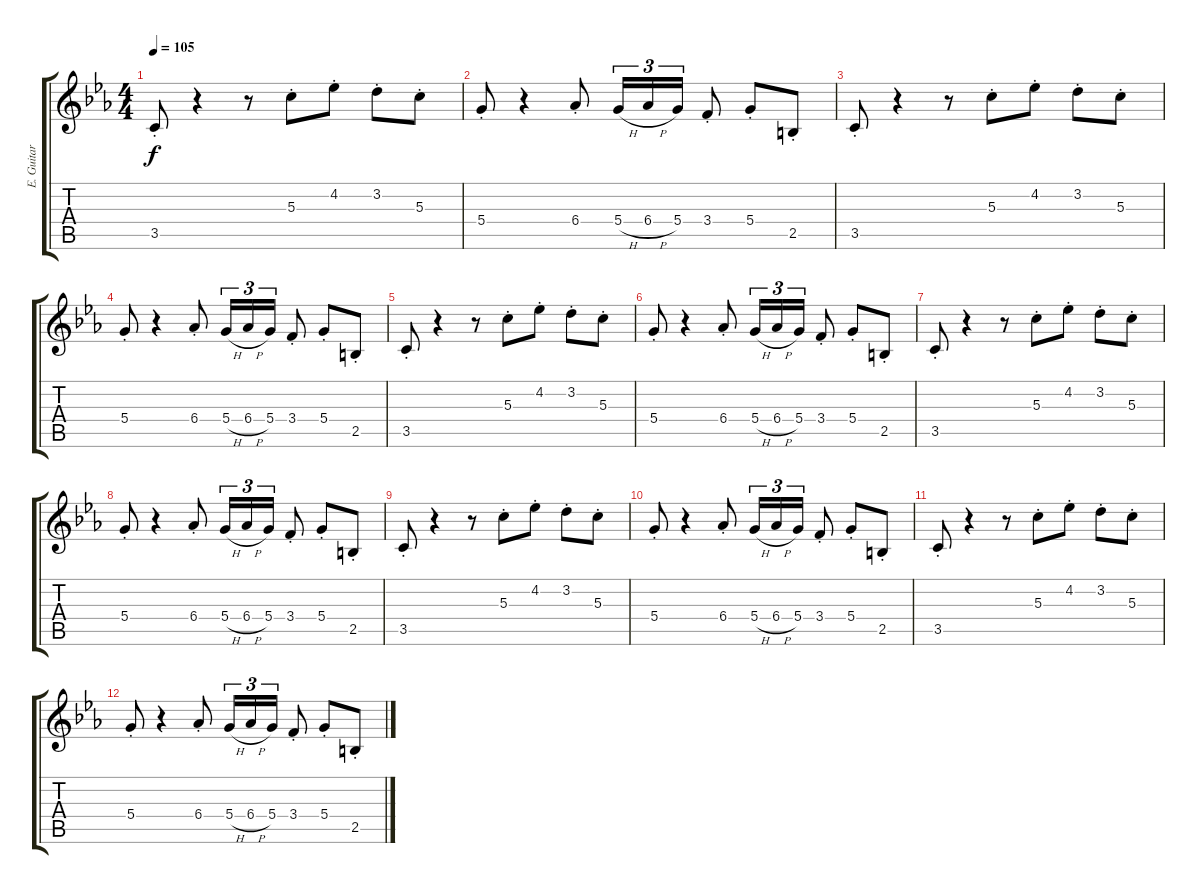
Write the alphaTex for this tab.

\track ("E. Guitar" "E. Guitar") {instrument electricguitarmuted}
\staff {score tabs}
\tuning (E4 B3 G3 D3 A2 E2) {hide}
\ts (4 4)
\tempo 105
\clef g2
\ks eb
3.5{st}.8{dy f} r.4 r.8 5.3{st}.8 4.2{st}.8 3.2{st}.8 5.3{st}.8 |
5.4{st}.8 r.4 6.4{st}.8 5.4{h}.16{tu (3 2)} 6.4{h}.16{tu (3 2)} 5.4.16{tu (3 2)} 3.4{st}.8 5.4{st}.8 2.5{st}.8 |
3.5{st}.8 r.4 r.8 5.3{st}.8 4.2{st}.8 3.2{st}.8 5.3{st}.8 |
5.4{st}.8 r.4 6.4{st}.8 5.4{h}.16{tu (3 2)} 6.4{h}.16{tu (3 2)} 5.4.16{tu (3 2)} 3.4{st}.8 5.4{st}.8 2.5{st}.8 |
3.5{st}.8 r.4 r.8 5.3{st}.8 4.2{st}.8 3.2{st}.8 5.3{st}.8 |
5.4{st}.8 r.4 6.4{st}.8 5.4{h}.16{tu (3 2)} 6.4{h}.16{tu (3 2)} 5.4.16{tu (3 2)} 3.4{st}.8 5.4{st}.8 2.5{st}.8 |
3.5{st}.8 r.4 r.8 5.3{st}.8 4.2{st}.8 3.2{st}.8 5.3{st}.8 |
5.4{st}.8 r.4 6.4{st}.8 5.4{h}.16{tu (3 2)} 6.4{h}.16{tu (3 2)} 5.4.16{tu (3 2)} 3.4{st}.8 5.4{st}.8 2.5{st}.8 |
3.5{st}.8{volume 0} r.4 r.8 5.3{st}.8 4.2{st}.8 3.2{st}.8 5.3{st}.8 |
5.4{st}.8 r.4 6.4{st}.8 5.4{h}.16{tu (3 2)} 6.4{h}.16{tu (3 2)} 5.4.16{tu (3 2)} 3.4{st}.8 5.4{st}.8 2.5{st}.8 |
3.5{st}.8 r.4 r.8 5.3{st}.8 4.2{st}.8 3.2{st}.8 5.3{st}.8 |
5.4{st}.8 r.4 6.4{st}.8 5.4{h}.16{tu (3 2)} 6.4{h}.16{tu (3 2)} 5.4.16{tu (3 2)} 3.4{st}.8 5.4{st}.8 2.5{st}.8
